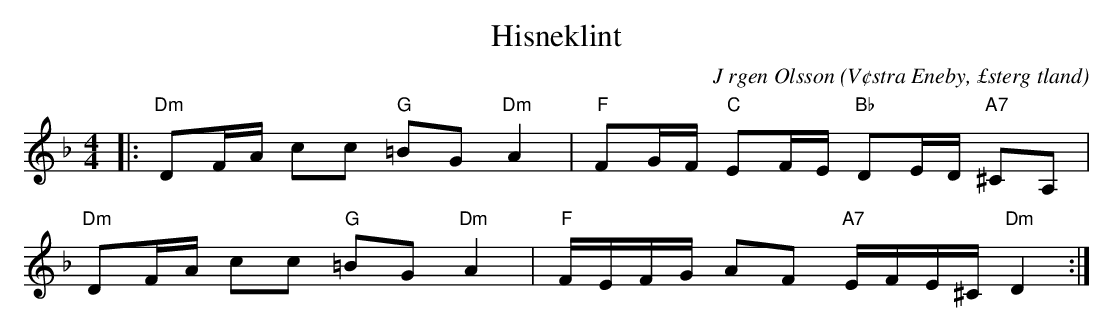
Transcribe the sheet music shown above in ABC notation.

X:1
T:Hisneklint
C:J rgen Olsson
O:V¢stra Eneby, £sterg tland
M:4/4
L:1/8
K:Dm
|:"Dm"DF/A/ cc "G"=BG"Dm"A2|"F"FG/F/ "C"EF/E/ "Bb"DE/D/ "A7"^CA,|
"Dm"DF/A/ cc "G"=BG"Dm"A2|"F"F/E/F/G/ AF "A7"E/F/E/^C/ "Dm"D2 :|
